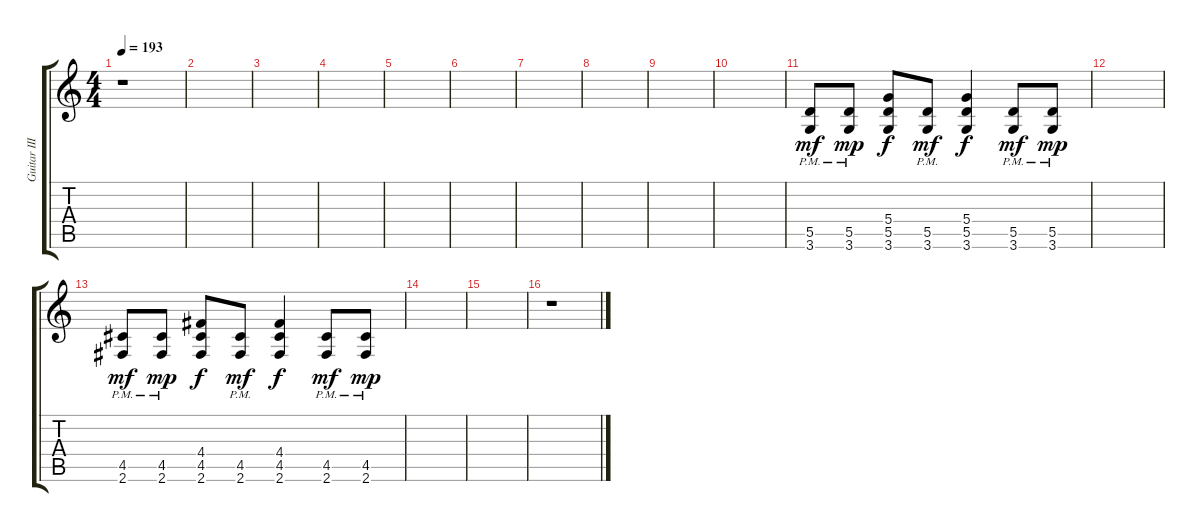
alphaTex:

\track ("Guitar III" "Guitar III") {instrument distortionguitar}
\staff {score tabs}
\tuning (E4 B3 G3 D3 A2 E2) {hide}
\ts (4 4)
\tempo 193
\clef g2
\ks c
r.1{dy f} |
|
|
|
|
|
|
|
|
|
(5.5{pm} 3.6{pm}).8{dy mf} (5.5{pm} 3.6{pm}).8{dy mp} (5.4 5.5 3.6).8{dy f} (5.5{pm} 3.6{pm}).8{dy mf} (5.4 5.5 3.6).4{dy f} (5.5{pm} 3.6{pm}).8{dy mf} (5.5{pm} 3.6{pm}).8{dy mp} |
|
(4.5{pm} 2.6{pm}).8{dy mf} (4.5{pm} 2.6{pm}).8{dy mp} (4.4 4.5 2.6).8{dy f} (4.5{pm} 2.6{pm}).8{dy mf} (4.4 4.5 2.6).4{dy f} (4.5{pm} 2.6{pm}).8{dy mf} (4.5{pm} 2.6{pm}).8{dy mp} |
|
|
r.1
